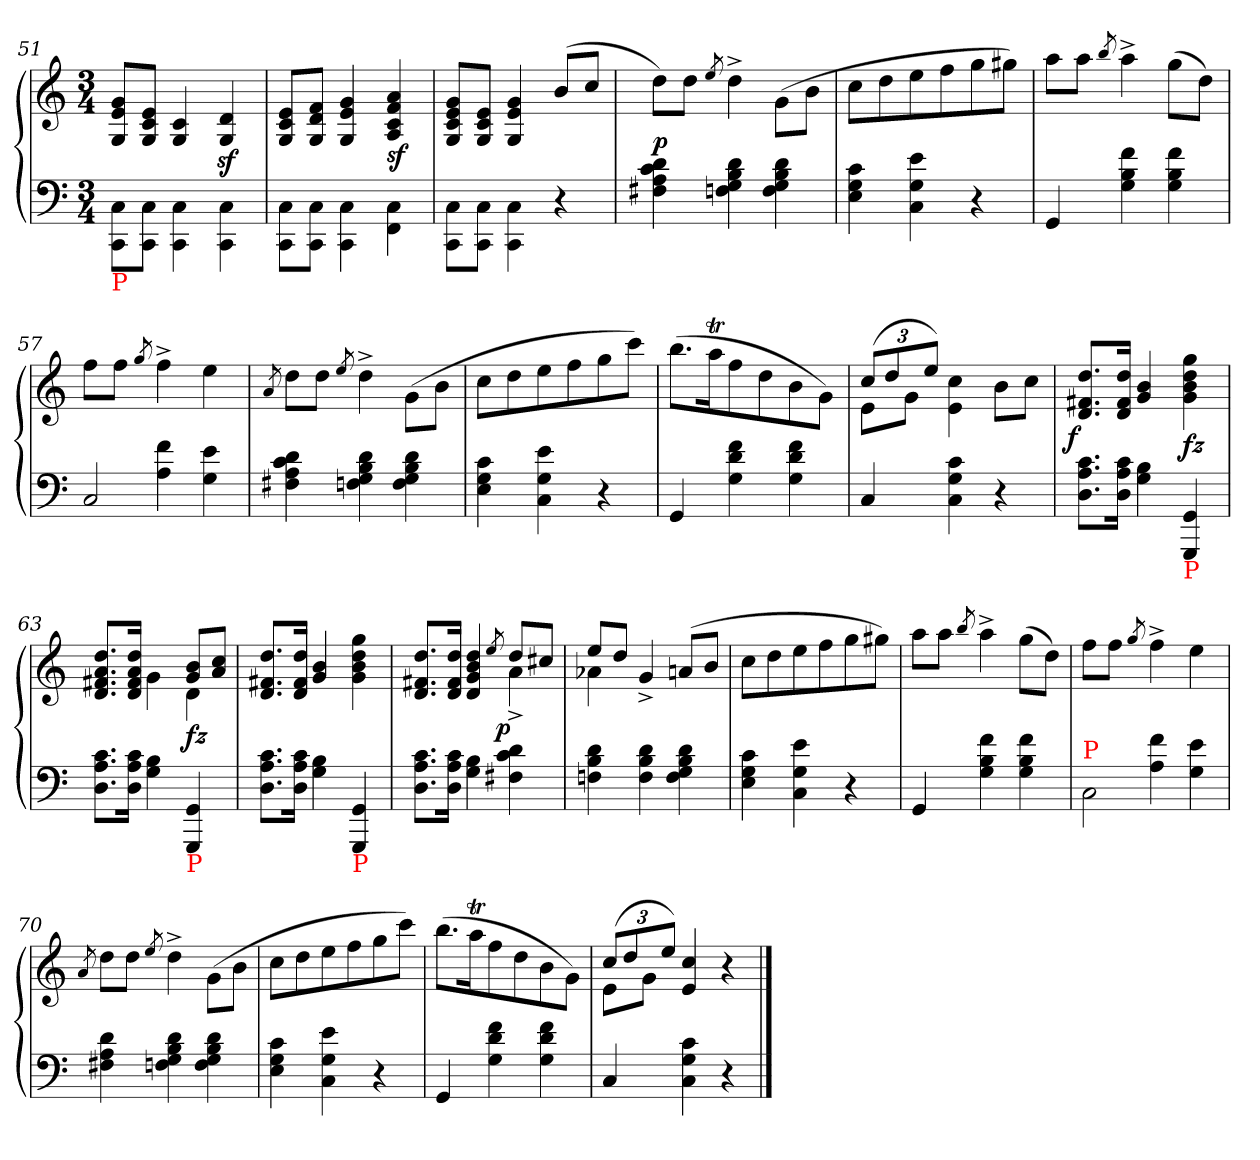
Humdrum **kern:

**kern	**kern	**dynam
*part1	*part1	*part1
*staff2	*staff1	*staff1/2
*clefF4	*clefG2	*
*k[]	*k[]	*
*M3/4	*M3/4	*
=51	=51	=51
!LO:TX:b:color=red:t=P	!	!
8C\ 8CC\L	8g/ 8e/ 8G/L	.
8C\ 8CC\J	8e/ 8c/ 8G/J	.
4C\ 4CC\	4c/ 4G/	.
4C\ 4CC\	4dz>/ 4Gz>/	.
=52	=52	=52
8C\ 8CC\L	8e/ 8c/ 8G/L	.
8C\ 8CC\J	8f/ 8d/ 8G/J	.
4C\ 4CC\	4g/ 4e/ 4G/	.
4C\ 4FF\	4a/ 4f/ 4c/ 4A/	sf
=53	=53	=53
8C\ 8CC\L	8g/ 8e/ 8c/ 8G/L	.
8C\ 8CC\J	8e/ 8c/ 8G/J	.
4C\ 4CC\	4g/ 4e/ 4G/	.
4r	(>8b/L	.
.	8ccJ	.
=54	=54	=54
4d 4c 4A 4F#X	8ddL)	p
.	8ddJ	.
.	8qee/	.
4d 4B 4G 4Fn	4dd^<	.
4d 4B 4G 4F	(>8g\L	.
.	8bJ	.
=55	=55	=55
4c 4G 4E	8ccL	.
.	8dd	.
4e 4G 4C	8ee	.
.	8ff	.
4r	8gg	.
.	8gg#XJ)	.
=56	=56	=56
4GG	8aaL	.
.	8aaJ	.
.	8qbb/	.
4f 4B 4G	4aa^<	.
4f 4B 4G	(>8ggL	.
.	8ddJ)	.
=57	=57	=57
*^	*	*
2C/	4ryy	8ffL	.
.	.	8ffJ	.
.	.	8qgg/	.
.	4f\ 4A\	4ff^<	.
4ryy	4e\ 4G\	4ee	.
*v	*v	*	*
=58	=58	=58
.	8qa/	.
4d 4c 4A 4F#X	8ddL	.
.	8ddJ	.
.	8qee/	.
4d 4B 4G 4Fn	4dd^<	.
4d 4B 4G 4F	(>8g\L	.
.	8bJ	.
=59	=59	=59
4c 4G 4E	8ccL	.
.	8dd	.
4e 4G 4C	8ee	.
.	8ff	.
4r	8gg	.
.	8cccJ)	.
=60	=60	=60
4GG	(>8.bbL	.
.	16aaTk	.
4f 4d 4G	8ff	.
.	8dd	.
4f 4d 4G	8b	.
.	8gJ)	.
=61	=61	=61
*	*Xbrackettup	*
*	*^	*
4C	(>12ccL	8eL	.
.	12dd	.	.
.	.	8gJ	.
.	12eeJ)	.	.
4c 4G 4C	4cc\ 4e\	4ryy	.
4r	8b\L	4ryy	.
.	8ccJ	.	.
*	*v	*v	*
=62	=62	=62
!	!	!LO:DY:rj
8.c 8.A 8.DL	8.dd 8.f#X 8.dL	f
16c 16A 16DJk	16dd 16f# 16dJk	.
4B 4G	4b 4g	.
!LO:TX:b:color=red:t=P	!	!
4GG 4GGG	4gg 4dd 4b 4g	fz
=63	=63	=63
*	*^	*
8.c 8.A 8.DL	8.dd 8.a 8.f#X 8.dL	4ryy	.
16c 16A 16DJk	16dd 16a 16f# 16dJk	.	.
4B 4G	4g\	4ryy	.
!LO:TX:b:color=red:t=P	!	!	!
4GG 4GGG	8b 8gL	4d	fz
.	8cc 8aJ	.	.
*	*v	*v	*
=64	=64	=64
8.c 8.A 8.DL	8.dd 8.f#X 8.dL	.
16c 16A 16DJk	16dd 16f# 16dJk	.
4B 4G	4b 4g	.
!LO:TX:b:color=red:t=P	!	!
4GG 4GGG	4gg 4dd 4b 4g	.
=65	=65	=65
*	*^	*
8.c 8.A 8.DL	8.dd 8.f#X 8.dL	4ryy	.
16c 16A 16DJk	16dd 16f# 16dJk	.	.
4B 4G	4dd 4b 4g 4d	4ryy	.
.	8qee/	.	.
!	!	!	!LO:DY:rj
4d 4c 4F#X	8ddL	4a^<	p
.	8cc#XJ	.	.
=66	=66	=66	=66
4d 4B 4Fn	8eeL	4a-X	.
.	8ddJ	.	.
4d 4B 4F	4g^<	4ryy	.
4d 4B 4G 4F	(>8an/L	4ryy	.
.	8bJ	.	.
*	*v	*v	*
=67	=67	=67
4c 4G 4E	8ccL	.
.	8dd	.
4e 4G 4C	8ee	.
.	8ff	.
4r	8gg	.
.	8gg#XJ)	.
=68	=68	=68
4GG	8aaL	.
.	8aaJ	.
.	8qbb/	.
4f 4B 4G	4aa^<	.
4f 4B 4G	(>8ggL	.
.	8ddJ)	.
=69	=69	=69
*^	*	*
!LO:TX:a:color=red:t=P	!	!	!
4ryy	2C	8ffL	.
.	.	8ffJ	.
.	.	8qgg/	.
4f\ 4A\	.	4ff^<	.
4e\ 4G\	4ryy	4ee	.
*v	*v	*	*
=70	=70	=70
.	8qa/	.
4d 4A 4F#X	8ddL	.
.	8ddJ	.
.	8qee/	.
4d 4B 4G 4Fn	4dd^<	.
4d 4B 4G 4F	(>8g\L	.
.	8bJ	.
=71	=71	=71
4c 4G 4E	8ccL	.
.	8dd	.
4e 4G 4C	8ee	.
.	8ff	.
4r	8gg	.
.	8cccJ)	.
=72	=72	=72
4GG	(>8.bbL	.
.	16aaTk	.
4f 4d 4G	8ff	.
.	8dd	.
4f 4d 4G	8b	.
.	8gJ)	.
=73	=73	=73
*	*^	*
4C	(>12ccL	8eL	.
.	12dd	.	.
.	.	8gJ	.
.	12eeJ)	.	.
4c 4G 4C	4cc 4e	4ryy	.
4r	4r	4ryy	.
*	*v	*v	*
==	==	==
*-	*-	*-
